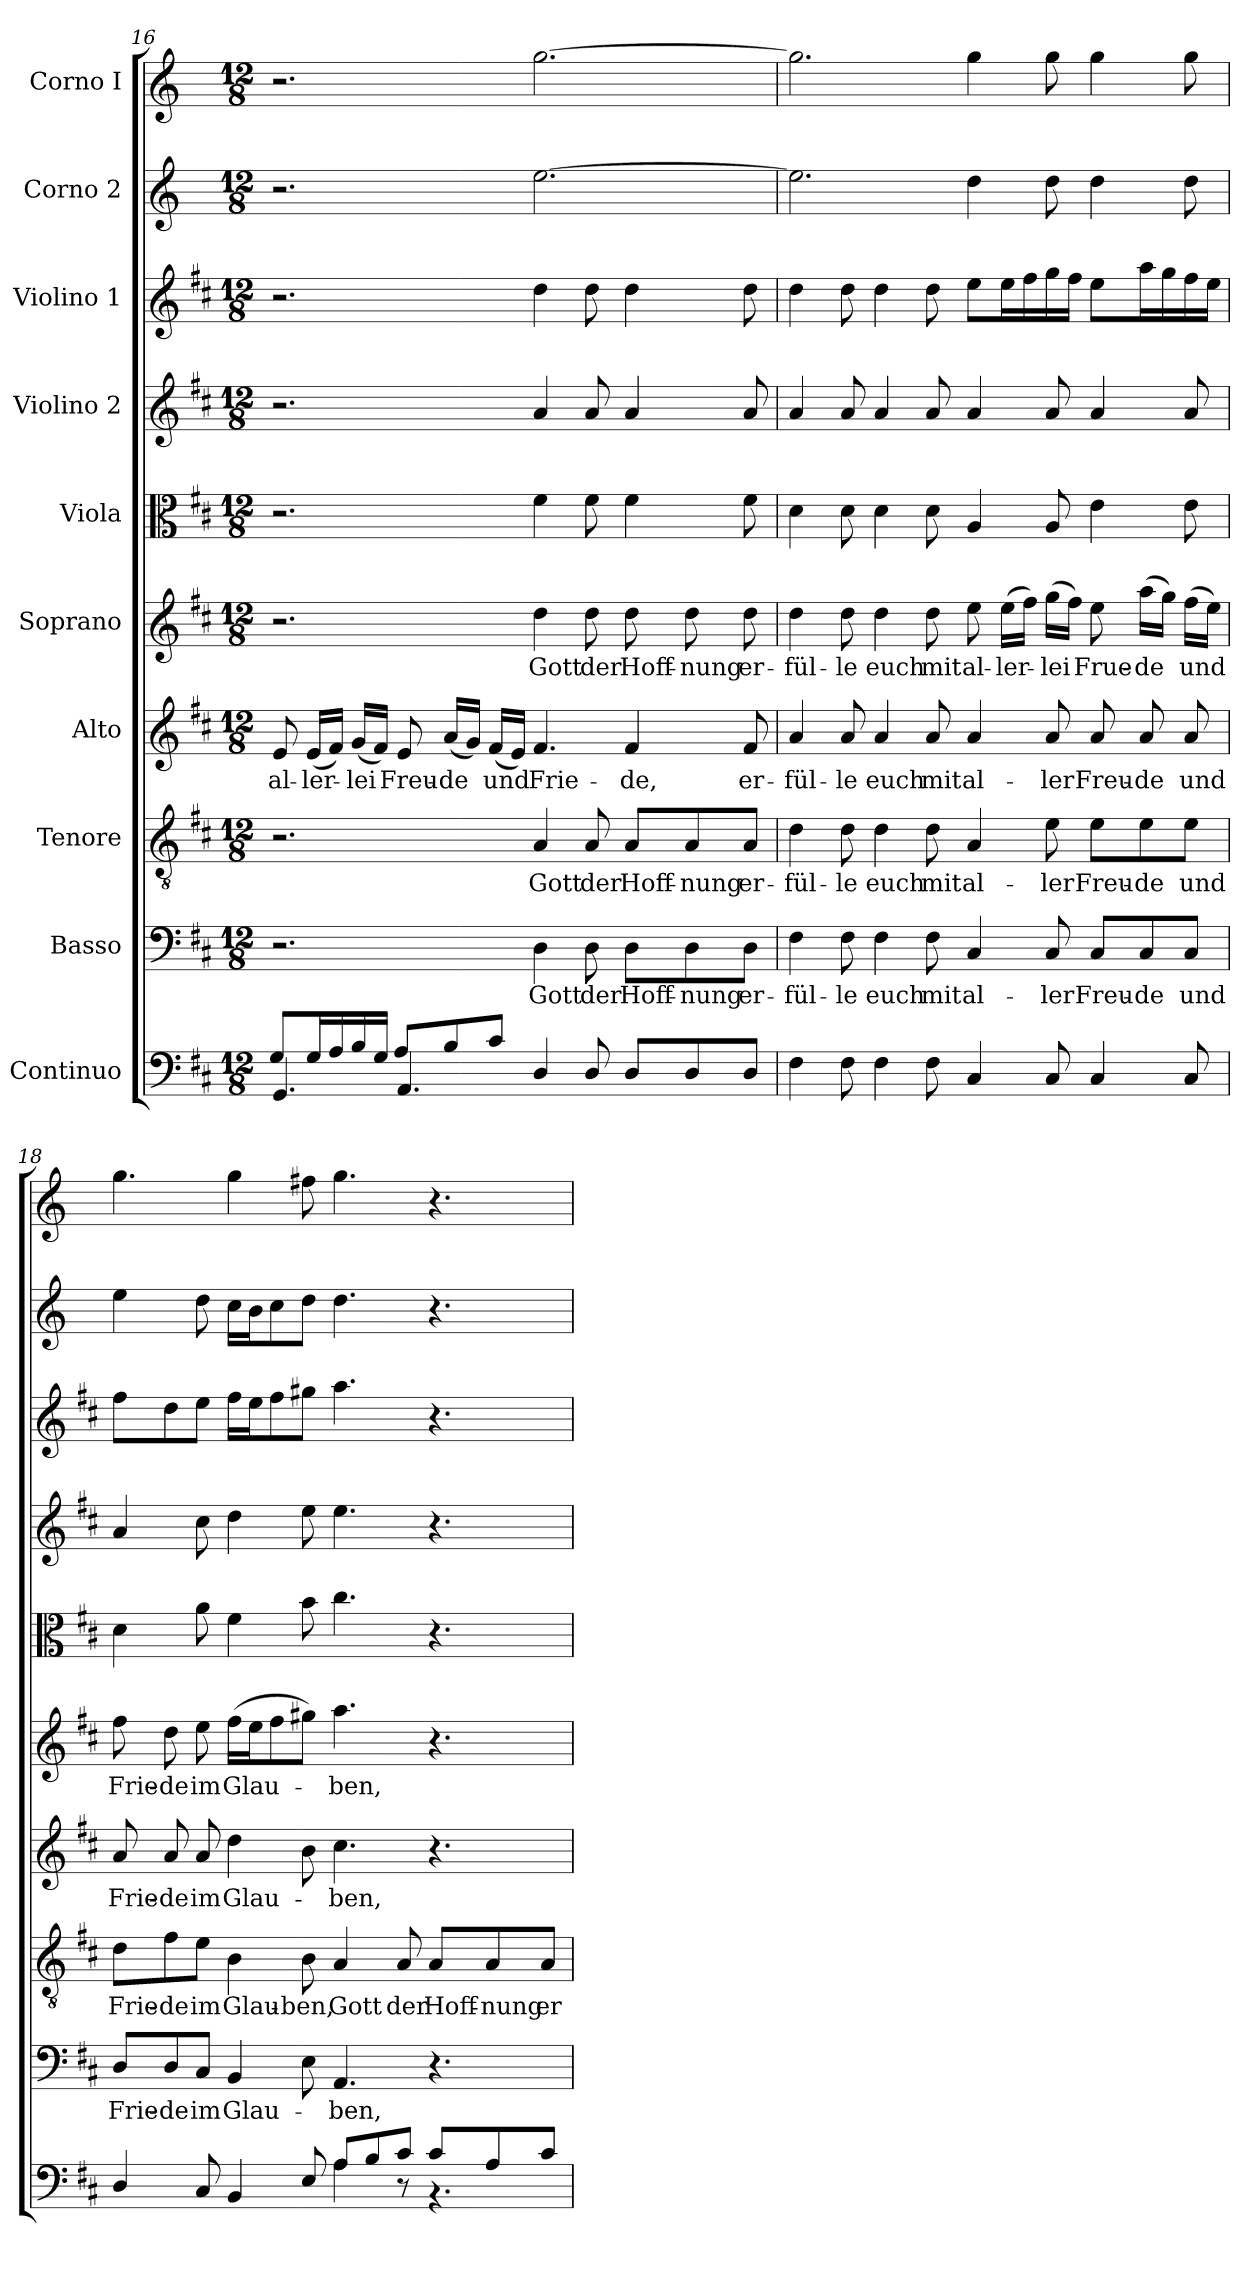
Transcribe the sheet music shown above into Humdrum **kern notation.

**kern	**kern	**text	**kern	**text	**kern	**text	**kern	**text	**kern	**kern	**kern	**kern	**kern
*part10	*part9	*part9	*part8	*part8	*part7	*part7	*part6	*part6	*part5	*part4	*part3	*part2	*part1
*staff10	*staff9	*staff9	*staff8	*staff8	*staff7	*staff7	*staff6	*staff6	*staff5	*staff4	*staff3	*staff2	*staff1
*I"Continuo	*I"Basso	*	*I"Tenore	*	*I"Alto	*	*I"Soprano	*	*I"Viola	*I"Violino 2	*I"Violino 1	*I"Corno 2	*I"Corno I
*clefF4	*clefF4	*	*clefGv2	*	*clefG2	*	*clefG2	*	*clefC3	*clefG2	*clefG2	*clefG2	*clefG2
*	*	*	*	*	*	*	*	*	*	*	*	*ITrd-1c-2	*ITrd-1c-2
*k[f#c#]	*k[f#c#]	*	*k[f#c#]	*	*k[f#c#]	*	*k[f#c#]	*	*k[f#c#]	*k[f#c#]	*k[f#c#]	*k[f#c#]	*k[f#c#]
*D:	*D:	*	*D:	*	*D:	*	*D:	*	*D:	*D:	*D:	*D:	*D:
*M12/8	*M12/8	*	*M12/8	*	*M12/8	*	*M12/8	*	*M12/8	*M12/8	*M12/8	*M12/8	*M12/8
=16	=16	=16	=16	=16	=16	=16	=16	=16	=16	=16	=16	=16	=16
*^	*	*	*	*	*	*	*	*	*	*	*	*	*
4.GG/	8G/L	2.r	.	2.r	.	8e/	al-	2.r	.	2.r	2.r	2.r	2.r	2.r
.	16G/L	.	.	.	.	(16e/LL	-ler-	.	.	.	.	.	.	.
.	16A/	.	.	.	.	16f#/JJ)	.	.	.	.	.	.	.	.
.	16B/	.	.	.	.	(16g/LL	-lei	.	.	.	.	.	.	.
.	16G/JJ	.	.	.	.	16f#/JJ)	.	.	.	.	.	.	.	.
4.AA/	8A/L	.	.	.	.	8e/	Freu-	.	.	.	.	.	.	.
.	8B/	.	.	.	.	(16a/LL	-de	.	.	.	.	.	.	.
.	.	.	.	.	.	16g/JJ)	.	.	.	.	.	.	.	.
.	8c#/J	.	.	.	.	(16f#/LL	und	.	.	.	.	.	.	.
.	.	.	.	.	.	16e/JJ)	.	.	.	.	.	.	.	.
4D/	2.ryy	4D\	Gott	4A/	Gott	4.f#/	Frie-	4dd\	Gott	4f#\	4a/	4dd\	[2.ff#\	[2.aa\
8D/	.	8D\	der	8A/	der	.	.	8dd\	der	8f#\	8a/	8dd\	.	.
8D/L	.	8D\L	Hoff-	8A/L	Hoff-	4f#/	-de,	8dd\	Hoff-	4f#\	4a/	4dd\	.	.
8D/	.	8D\	-nung	8A/	-nung	.	.	8dd\	-nung	.	.	.	.	.
8D/J	.	8D\J	er-	8A/J	er-	8f#/	er-	8dd\	er-	8f#\	8a/	8dd\	.	.
*v	*v	*	*	*	*	*	*	*	*	*	*	*	*	*
!!LO:PB:g=z
=17	=17	=17	=17	=17	=17	=17	=17	=17	=17	=17	=17	=17	=17
4F#\	4F#\	-fül-	4d\	-fül-	4a/	-fül-	4dd\	-fül-	4d\	4a/	4dd\	2.ff#\]	2.aa\]
8F#\	8F#\	-le	8d\	-le	8a/	-le	8dd\	-le	8d\	8a/	8dd\	.	.
4F#\	4F#\	euch	4d\	euch	4a/	euch	4dd\	euch	4d\	4a/	4dd\	.	.
8F#\	8F#\	mit	8d\	mit	8a/	mit	8dd\	mit	8d\	8a/	8dd\	.	.
4C#/	4C#/	al-	4A/	al-	4a/	al-	8ee\	al-	4A/	4a/	8ee\L	4ee\	4aa\
.	.	.	.	.	.	.	(16ee\LL	-ler-	.	.	16ee\L	.	.
.	.	.	.	.	.	.	16ff#\JJ)	.	.	.	16ff#\	.	.
8C#/	8C#/	-ler	8e\	-ler	8a/	-ler	(16gg\LL	-lei	8A/	8a/	16gg\	8ee\	8aa\
.	.	.	.	.	.	.	16ff#\JJ)	.	.	.	16ff#\JJ	.	.
4C#/	8C#/L	Freu-	8e\L	Freu-	8a/	Freu-	8ee\	Frue-	4e\	4a/	8ee\L	4ee\	4aa\
.	8C#/	-de	8e\	-de	8a/	-de	(16aa\LL	-de	.	.	16aa\L	.	.
.	.	.	.	.	.	.	16gg\JJ)	.	.	.	16gg\	.	.
8C#/	8C#/J	und	8e\J	und	8a/	und	(16ff#\LL	und	8e\	8a/	16ff#\	8ee\	8aa\
.	.	.	.	.	.	.	16ee\JJ)	.	.	.	16ee\JJ	.	.
=18	=18	=18	=18	=18	=18	=18	=18	=18	=18	=18	=18	=18	=18
*^	*	*	*	*	*	*	*	*	*	*	*	*	*
4D/	2.ryy	8D/L	Frie-	8d\L	Frie-	8a/	Frie-	8ff#\	Frie-	4d\	4a/	8ff#\L	4ff#\	4.aa\
.	.	8D/	-de	8f#\	-de	8a/	-de	8dd\	-de	.	.	8dd\	.	.
8C#/	.	8C#/J	im	8e\J	im	8a/	im	8ee\	im	8a\	8cc#\	8ee\J	8ee\	.
4BB/	.	4BB/	Glau-	4B\	Glau-	4dd\	Glau-	(16ff#\LL	Glau-	4f#\	4dd\	16ff#\LL	16dd\LL	4aa\
.	.	.	.	.	.	.	.	16ee\J	.	.	.	16ee\J	16cc#\J	.
.	.	.	.	.	.	.	.	8ff#\	.	.	.	8ff#\	8dd\	.
8E/	.	8E\	.	8B\	-ben,	8b\	.	8gg#X\J)	.	8b\	8ee\	8gg#X\J	8ee\J	8gg#X\
4A\	8A/L	4.AA/	-ben,	4A/	Gott	4.cc#\	-ben,	4.aa\	-ben,	4.cc#\	4.ee\	4.aa\	4.ee\	4.aa\
.	8B/	.	.	.	.	.	.	.	.	.	.	.	.	.
8rC	8c#/J	.	.	8A/	der	.	.	.	.	.	.	.	.	.
4.rC	8c#/L	4.r	.	8A/L	Hoff-	4.r	.	4.r	.	4.r	4.r	4.r	4.r	4.r
.	8A/	.	.	8A/	-nung	.	.	.	.	.	.	.	.	.
.	8c#/J	.	.	8A/J	er-	.	.	.	.	.	.	.	.	.
*v	*v	*	*	*	*	*	*	*	*	*	*	*	*	*
=	=	=	=	=	=	=	=	=	=	=	=	=	=
*-	*-	*-	*-	*-	*-	*-	*-	*-	*-	*-	*-	*-	*-
